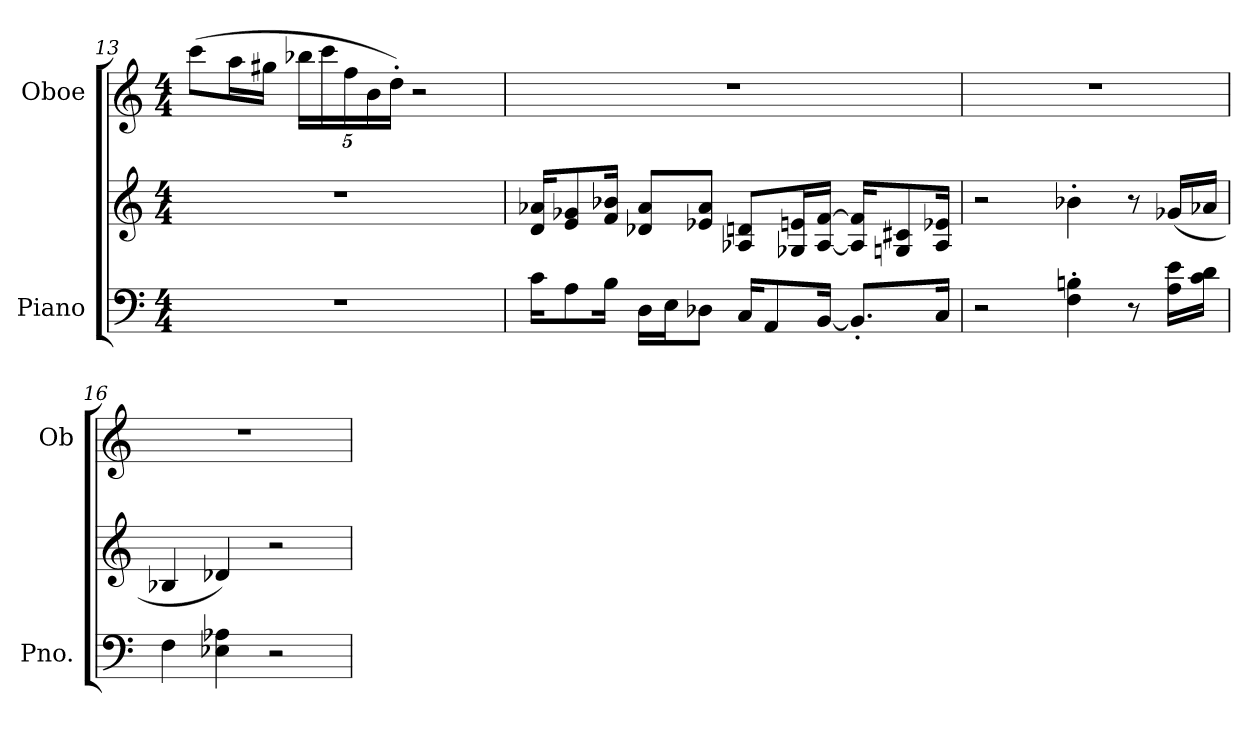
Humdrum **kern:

**kern	**kern	**kern
*part2	*part2	*part1
*staff3	*staff2	*staff1
*I"Piano	*	*I"Oboe
*I'Pno.	*	*I'Ob
*clefF4	*clefG2	*clefG2
*k[]	*k[]	*k[]
*M4/4	*M4/4	*M4/4
=13	=13	=13
1r	1r	(>8ccc\L
*	*	*MM120
.	.	16aa\L
.	.	16gg#X\JJ
*	*	*Xbrackettup
.	.	20bb-X\LL
.	.	20ccc\
.	.	20ff\
.	.	20b\
.	.	20dd'\JJ)
.	.	2r
=14	=14	=14
*	*	*MM80
16c\KL	16d/ 16a-X/KL	1r
8A\	8e/ 8g-X/	.
16B\Jk	16f/ 16b-X/Jk	.
16D\LL	8d-X/ 8a-/L	.
16E\J	.	.
8D-X\J	8e-X/ 8a-/J	.
16C/KL	8A-X/ 8dn/L	.
8AA/	.	.
.	16G-X/ 16en/L	.
[16BB/Jk	[16A-/ [16f/JJ	.
8.BB'/L]	16A-/] 16f/]KL	.
.	8Gn/ 8c#X/	.
16C/Jk	16A-/ 16e-X/Jk	.
=15	=15	=15
2r	2r	1r
4F\' 4Bn\'	4b-X'\	.
8r	8r	.
16A\ 16e\LL	(<16g-X/LL	.
16c\ 16d\JJ	16a-X/JJ	.
!!LO:LB:g=z
=16	=16	=16
4F\	4B-X/	1r
4E-X\ 4A-X\	4d-X/)	.
2r	2r	.
=	=	=
*-	*-	*-
